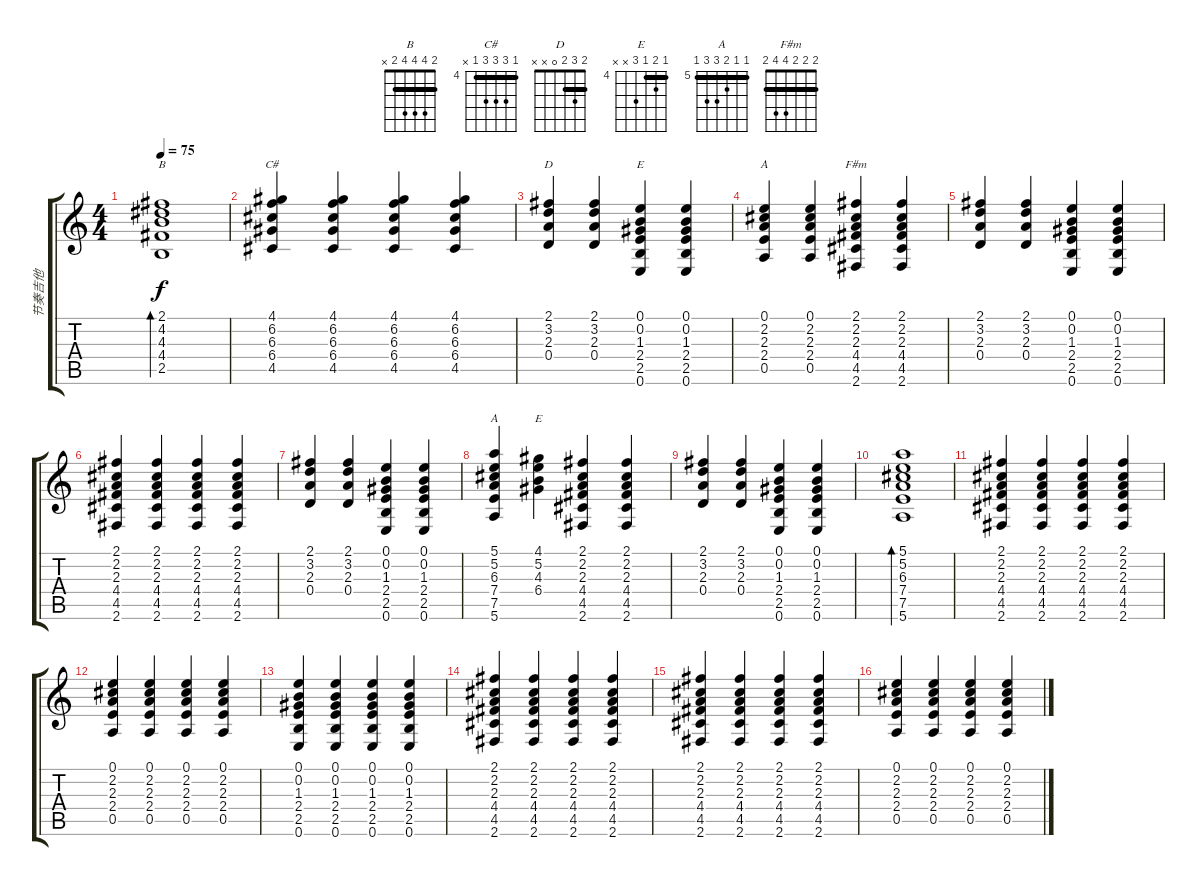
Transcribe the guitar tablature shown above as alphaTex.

\track ("节奏吉他" "节奏吉他") {instrument acousticguitarsteel}
\staff {score tabs}
\tuning (E4 B3 G3 D3 A2 E2) {hide}
\chord ("B" 2 4 4 4 2 x) {barre 2}
\chord ("C#" 4 6 6 6 4 x) {firstfret 4 barre 4}
\chord ("D" 2 3 2 0 x x) {barre 2}
\chord ("E" 0 0 1 2 2 0)
\chord ("A" 0 2 2 2 0 x)
\chord ("F#m" 2 2 2 4 4 2) {barre 2}
\chord ("A" 5 5 6 7 7 5) {firstfret 5 barre 5}
\chord ("E" 4 5 4 6 x x) {firstfret 4 barre 4}
\ts (4 4)
\tempo 75
\clef g2
\ks c
(2.1 4.2 4.3 4.4 2.5).1{bd 240 ch "B" dy f} |
(4.1 6.2 6.3 6.4 4.5).4{ch "C#"} (4.1 6.2 6.3 6.4 4.5).4 (4.1 6.2 6.3 6.4 4.5).4 (4.1 6.2 6.3 6.4 4.5).4 |
(2.1 3.2 2.3 0.4).4{ch "D"} (2.1 3.2 2.3 0.4).4 (0.1 0.2 1.3 2.4 2.5 0.6).4{ch "E"} (0.1 0.2 1.3 2.4 2.5 0.6).4 |
(0.1 2.2 2.3 2.4 0.5).4{ch "A"} (0.1 2.2 2.3 2.4 0.5).4 (2.1 2.2 2.3 4.4 4.5 2.6).4{ch "F#m"} (2.1 2.2 2.3 4.4 4.5 2.6).4 |
(2.1 3.2 2.3 0.4).4 (2.1 3.2 2.3 0.4).4 (0.1 0.2 1.3 2.4 2.5 0.6).4 (0.1 0.2 1.3 2.4 2.5 0.6).4 |
(2.1 2.2 2.3 4.4 4.5 2.6).4 (2.1 2.2 2.3 4.4 4.5 2.6).4 (2.1 2.2 2.3 4.4 4.5 2.6).4 (2.1 2.2 2.3 4.4 4.5 2.6).4 |
(2.1 3.2 2.3 0.4).4 (2.1 3.2 2.3 0.4).4 (0.1 0.2 1.3 2.4 2.5 0.6).4 (0.1 0.2 1.3 2.4 2.5 0.6).4 |
(5.1 5.2 6.3 7.4 7.5 5.6).4{ch "A"} (4.1 5.2 4.3 6.4).4{ch "E"} (2.1 2.2 2.3 4.4 4.5 2.6).4 (2.1 2.2 2.3 4.4 4.5 2.6).4 |
(2.1 3.2 2.3 0.4).4 (2.1 3.2 2.3 0.4).4 (0.1 0.2 1.3 2.4 2.5 0.6).4 (0.1 0.2 1.3 2.4 2.5 0.6).4 |
(5.1 5.2 6.3 7.4 7.5 5.6).1{bd 240} |
(2.1 2.2 2.3 4.4 4.5 2.6).4 (2.1 2.2 2.3 4.4 4.5 2.6).4 (2.1 2.2 2.3 4.4 4.5 2.6).4 (2.1 2.2 2.3 4.4 4.5 2.6).4 |
(0.1 2.2 2.3 2.4 0.5).4 (0.1 2.2 2.3 2.4 0.5).4 (0.1 2.2 2.3 2.4 0.5).4 (0.1 2.2 2.3 2.4 0.5).4 |
(0.1 0.2 1.3 2.4 2.5 0.6).4 (0.1 0.2 1.3 2.4 2.5 0.6).4 (0.1 0.2 1.3 2.4 2.5 0.6).4 (0.1 0.2 1.3 2.4 2.5 0.6).4 |
(2.1 2.2 2.3 4.4 4.5 2.6).4 (2.1 2.2 2.3 4.4 4.5 2.6).4 (2.1 2.2 2.3 4.4 4.5 2.6).4 (2.1 2.2 2.3 4.4 4.5 2.6).4 |
(2.1 2.2 2.3 4.4 4.5 2.6).4 (2.1 2.2 2.3 4.4 4.5 2.6).4 (2.1 2.2 2.3 4.4 4.5 2.6).4 (2.1 2.2 2.3 4.4 4.5 2.6).4 |
(0.1 2.2 2.3 2.4 0.5).4 (0.1 2.2 2.3 2.4 0.5).4 (0.1 2.2 2.3 2.4 0.5).4 (0.1 2.2 2.3 2.4 0.5).4
